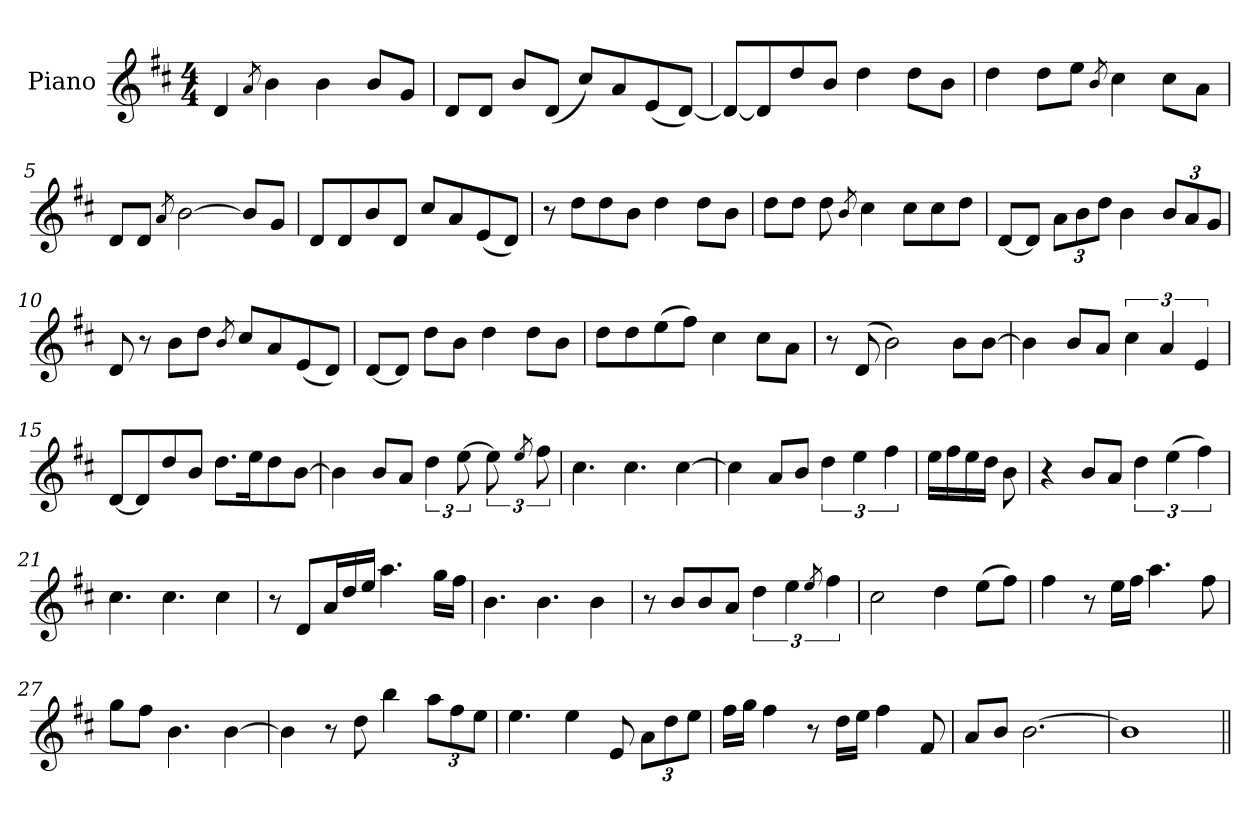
**kern
*part1
*staff1
*I"Piano
*I'Pno
*clefG2
*k[f#c#]
*D:
*M4/4
=1
4d/
8qa/
4b\
4b\
8b/L
8g/J
=2
8d/L
8d/J
8b/L
(<8d/J
8cc#/L)
8a/
(<8e/
[8d/J)
=3
8d/L_
8d/]
8dd/
8b/J
4dd\
8dd\L
8b\J
=4
4dd\
8dd\L
8ee\J
8qb/
4cc#\
8cc#\L
8a\J
!!LO:LB:g=z
=5
8d/L
8d/J
8qa/
[2b\
8b/L]
8g/J
=6
8d/L
8d/
8b/
8d/J
8cc#/L
8a/
(<8e/
8d/J)
=7
8r
8dd\L
8dd\
8b\J
4dd\
8dd\L
8b\J
=8
8dd\L
8dd\J
8dd\
8qb/
4cc#\
8cc#\L
8cc#\
8dd\J
!!LO:LB:g=z
=9
[8d/L
8d/J]
12a\L
12b\
12dd\J
4b\
12b/L
12a/
12g/J
=10
8d/
8r
8b\L
8dd\J
8qb/
8cc#/L
8a/
(<8e/
8d/J)
=11
[8d/L
8d/J]
8dd\L
8b\J
4dd\
8dd\L
8b\J
=12
8dd\L
8dd\
(>8ee\
8ff#\J)
4cc#\
8cc#\L
8a\J
!!LO:LB:g=z
=13
8r
(>8d/
2b\)
8b\L
[8b\J
=14
4b\]
8b/L
8a/J
6cc#\
6a/
6e/
=15
[8d/L
8d/]
8dd/
8b/J
8.dd\L
16ee\K
8dd\
[8b\J
=16
4b\]
8b/L
8a/J
6dd\
[12ee\
12ee\]
8qee/
12ff#\
!LO:N:vis=256
192ryy
=17
4.cc#\
4.cc#\
[4cc#\
!!LO:LB:g=z
=18
4cc#\]
8a/L
8b/J
6dd\
6ee\
6ff#\
=19
16ee\LL
16ff#\
16ee\
16dd\JJ
8b\
=20
4r
8b/L
8a/J
6dd\
(>6ee\
6ff#\)
=21
4.cc#\
4.cc#\
4cc#\
=22
8r
8d/L
16a/L
16dd/
16ee/JJ
4.aa\
16gg\LL
16ff#\JJ
!!LO:LB:g=z
=23
4.b\
4.b\
4b\
=24
8r
8b/L
8b/
8a/J
6dd\
6ee\
8qee/
6ff#\
=25
2cc#\
4dd\
(>8ee\L
8ff#\J)
=26
4ff#\
8r
16ee\LL
16ff#\JJ
4.aa\
8ff#\
=27
8gg\L
8ff#\J
4.b\
[4b\
!!LO:LB:g=z
=28
4b\]
8r
8dd\
4bb\
12aa\L
12ff#\
12ee\J
=29
4.ee\
4ee\
8e/
12a\L
12dd\
12ee\J
=30
16ff#\LL
16gg\JJ
4ff#\
8r
16dd\LL
16ee\JJ
4ff#\
8f#/
=31
8a/L
8b/J
[2.b\
=32
1b]
=||
*-
